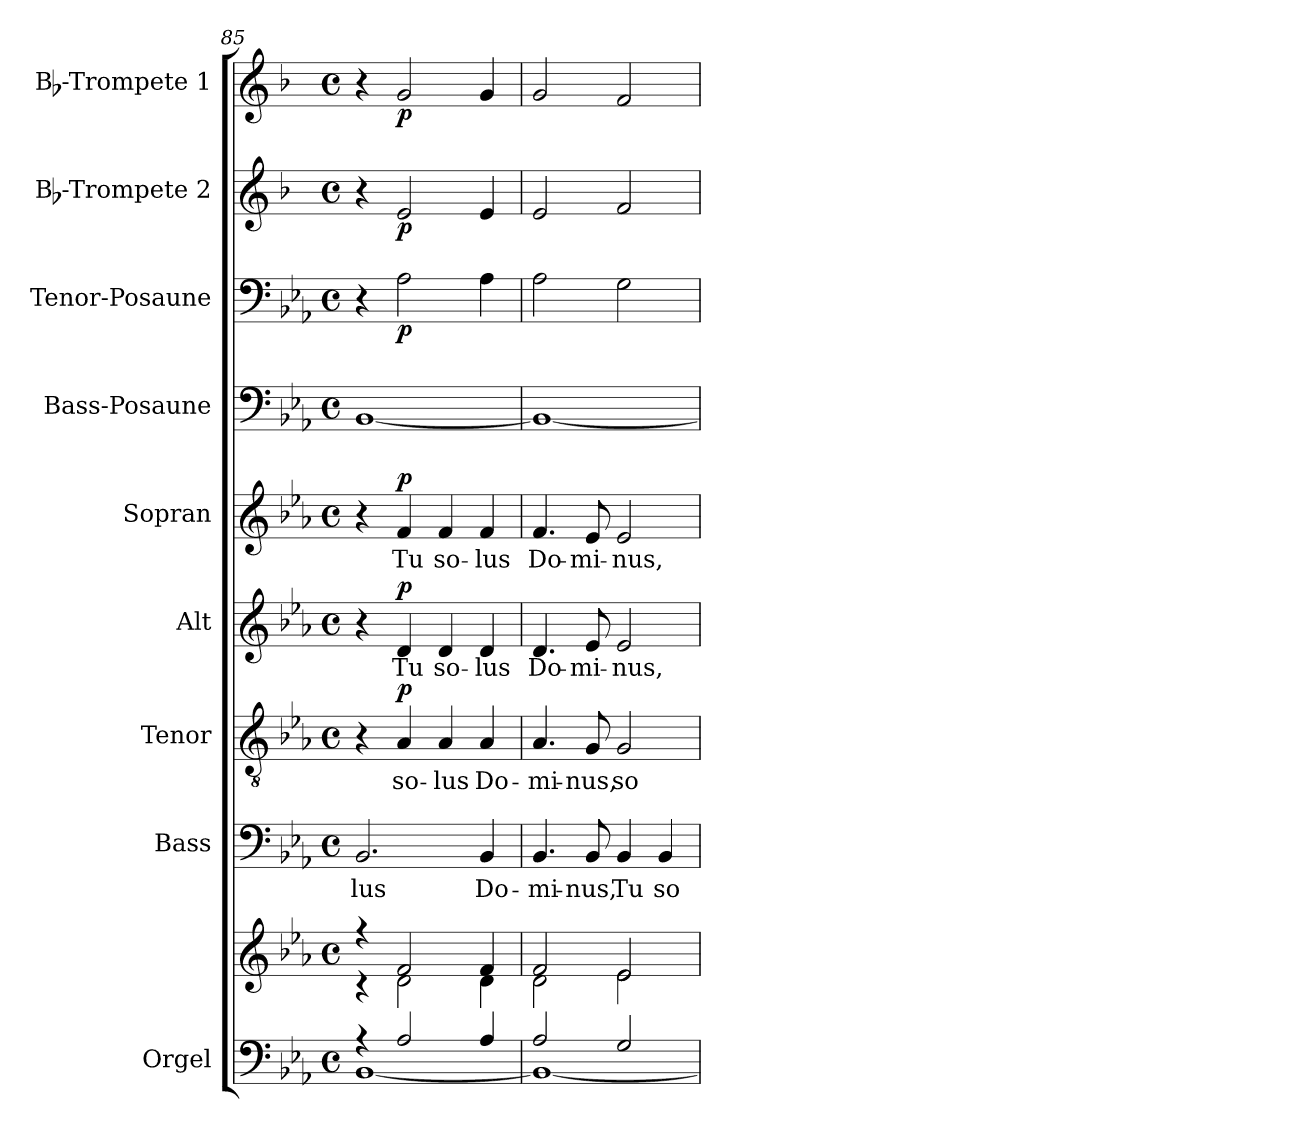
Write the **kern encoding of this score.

**kern	**kern	**kern	**text	**kern	**text	**dynam	**kern	**text	**dynam	**kern	**text	**dynam	**kern	**kern	**dynam	**kern	**dynam	**kern	**dynam
*part9	*part9	*part8	*part8	*part7	*part7	*part7	*part6	*part6	*part6	*part5	*part5	*part5	*part4	*part3	*part3	*part2	*part2	*part1	*part1
*staff10	*staff9	*staff8	*staff8	*staff7	*staff7	*staff7	*staff6	*staff6	*staff6	*staff5	*staff5	*staff5	*staff4	*staff3	*staff3	*staff2	*staff2	*staff1	*staff1
*I"Orgel	*	*I"Bass	*	*I"Tenor	*	*	*I"Alt	*	*	*I"Sopran	*	*	*I"Bass-Posaune	*I"Tenor-Posaune	*	*I"Bb-Trompete 2	*	*I"Bb-Trompete 1	*
*I'Org.	*	*I'B.	*	*I'T.	*	*	*I'A.	*	*	*I'S.	*	*	*I'B. Pos.	*I'T. Pos.	*	*I'Trp. 2	*	*I'Trp. 1	*
*clefF4	*clefG2	*clefF4	*	*clefGv2	*	*	*clefG2	*	*	*clefG2	*	*	*clefF4	*clefF4	*	*clefG2	*	*clefG2	*
*	*	*	*	*	*	*	*	*	*	*	*	*	*	*	*	*ITrd1c2	*	*ITrd1c2	*
*k[b-e-a-]	*k[b-e-a-]	*k[b-e-a-]	*	*k[b-e-a-]	*	*	*k[b-e-a-]	*	*	*k[b-e-a-]	*	*	*k[b-e-a-]	*k[b-e-a-]	*	*k[b-e-a-]	*	*k[b-e-a-]	*
*E-:	*E-:	*E-:	*	*E-:	*	*	*E-:	*	*	*E-:	*	*	*E-:	*E-:	*	*E-:	*	*E-:	*
*M4/4	*M4/4	*M4/4	*	*M4/4	*	*	*M4/4	*	*	*M4/4	*	*	*M4/4	*M4/4	*	*M4/4	*	*M4/4	*
*met(c)	*met(c)	*met(c)	*	*met(c)	*	*	*met(c)	*	*	*met(c)	*	*	*met(c)	*met(c)	*	*met(c)	*	*met(c)	*
=85	=85	=85	=85	=85	=85	=85	=85	=85	=85	=85	=85	=85	=85	=85	=85	=85	=85	=85	=85
*^	*^	*	*	*	*	*	*	*	*	*	*	*	*	*	*	*	*	*	*
!	!	!	!	!	!LO:LY:b	!	!	!	!	!	!	!	!	!	!	!	!	!	!	!	!
4rA	[<1BB-	4r	4r	2.BB-/	-lus	4r	.	.	4r	.	.	4r	.	.	[1BB-	4r	.	4r	.	4r	.
!	!	!	!	!	!	!	!LO:LY:b	!LO:DY:a	!	!LO:LY:b	!LO:DY:a	!	!LO:LY:b	!LO:DY:a	!	!	!LO:DY:b	!	!LO:DY:b	!	!LO:DY:b
2A-/	.	2f/	2d\	.	.	4A-/	so-	p	4d/	Tu	p	4f/	Tu	p	.	2A-\	p	2d/	p	2f/	p
!	!	!	!	!	!	!	!LO:LY:b	!	!	!LO:LY:b	!	!	!LO:LY:b	!	!	!	!	!	!	!	!
.	.	.	.	.	.	4A-/	-lus	.	4d/	so-	.	4f/	so-	.	.	.	.	.	.	.	.
!	!	!	!	!	!LO:LY:b	!	!LO:LY:b	!	!	!LO:LY:b	!	!	!LO:LY:b	!	!	!	!	!	!	!	!
4A-/	.	4f/	4d\	4BB-/	Do-	4A-/	Do-	.	4d/	-lus	.	4f/	-lus	.	.	4A-\	.	4d/	.	4f/	.
=86	=86	=86	=86	=86	=86	=86	=86	=86	=86	=86	=86	=86	=86	=86	=86	=86	=86	=86	=86	=86	=86
!	!	!	!	!	!LO:LY:b	!	!LO:LY:b	!	!	!LO:LY:b	!	!	!LO:LY:b	!	!	!	!	!	!	!	!
2A-/	1BB-_	2f/	2d\	4.BB-/	-mi-	4.A-/	-mi-	.	4.d/	Do-	.	4.f/	Do-	.	1BB-_	2A-\	.	2d/	.	2f/	.
!	!	!	!	!	!LO:LY:b	!	!LO:LY:b	!	!	!LO:LY:b	!	!	!LO:LY:b	!	!	!	!	!	!	!	!
.	.	.	.	8BB-/	-nus,	8G/	-nus,	.	8e-/	-mi-	.	8e-/	-mi-	.	.	.	.	.	.	.	.
!	!	!	!	!	!LO:LY:b	!	!LO:LY:b	!	!	!LO:LY:b	!	!	!LO:LY:b	!	!	!	!	!	!	!	!
2G/	.	2e-/	2e-\	4BB-/	Tu	2G/	so-	.	2e-/	-nus,	.	2e-/	-nus,	.	.	2G\	.	2e-/	.	2e-/	.
!	!	!	!	!	!LO:LY:b	!	!	!	!	!	!	!	!	!	!	!	!	!	!	!	!
.	.	.	.	4BB-/	so-	.	.	.	.	.	.	.	.	.	.	.	.	.	.	.	.
*v	*v	*	*	*	*	*	*	*	*	*	*	*	*	*	*	*	*	*	*	*	*
*	*v	*v	*	*	*	*	*	*	*	*	*	*	*	*	*	*	*	*	*	*
=	=	=	=	=	=	=	=	=	=	=	=	=	=	=	=	=	=	=	=
*-	*-	*-	*-	*-	*-	*-	*-	*-	*-	*-	*-	*-	*-	*-	*-	*-	*-	*-	*-
